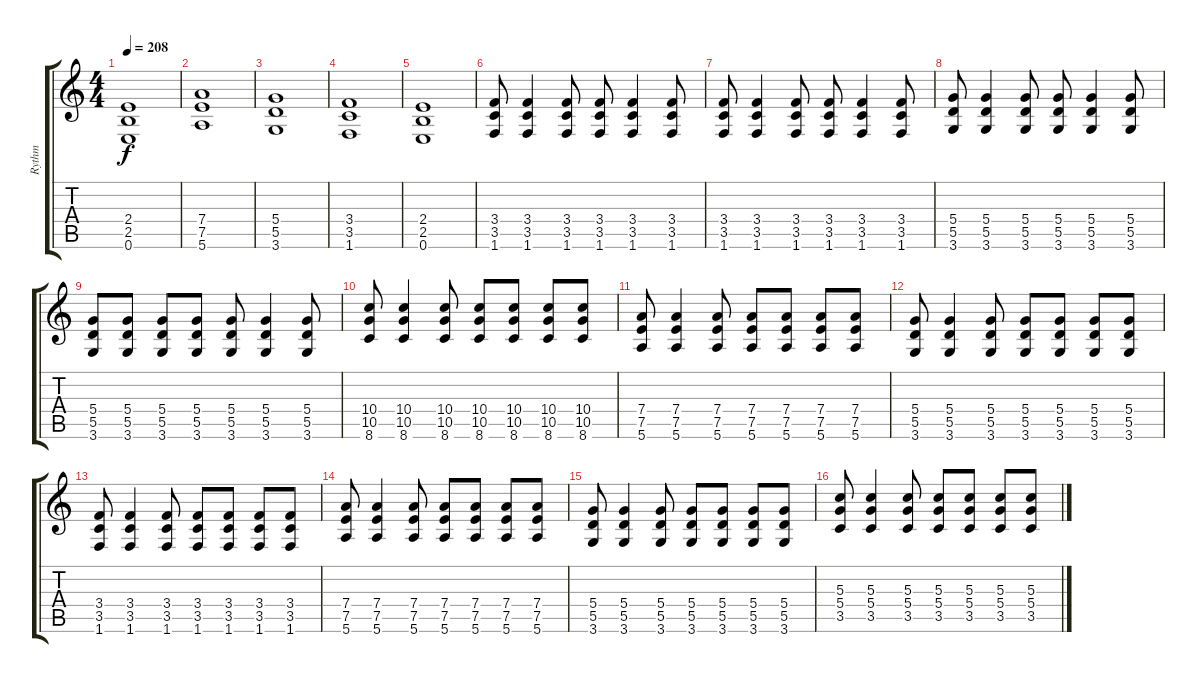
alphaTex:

\track ("Rythm" "Rythm") {instrument distortionguitar}
\staff {score tabs}
\tuning (E4 B3 G3 D3 A2 E2) {hide}
\ts (4 4)
\tempo 208
\clef g2
\ks c
(2.4 2.5 0.6).1{dy f} |
(7.4 7.5 5.6).1 |
(5.4 5.5 3.6).1 |
(3.4 3.5 1.6).1 |
(2.4 2.5 0.6).1 |
(3.4 3.5 1.6).8 (3.4 3.5 1.6).4 (3.4 3.5 1.6).8 (3.4 3.5 1.6).8 (3.4 3.5 1.6).4 (3.4 3.5 1.6).8 |
(3.4 3.5 1.6).8 (3.4 3.5 1.6).4 (3.4 3.5 1.6).8 (3.4 3.5 1.6).8 (3.4 3.5 1.6).4 (3.4 3.5 1.6).8 |
(5.4 5.5 3.6).8 (5.4 5.5 3.6).4 (5.4 5.5 3.6).8 (5.4 5.5 3.6).8 (5.4 5.5 3.6).4 (5.4 5.5 3.6).8 |
(5.4 5.5 3.6).8 (5.4 5.5 3.6).8 (5.4 5.5 3.6).8 (5.4 5.5 3.6).8 (5.4 5.5 3.6).8 (5.4 5.5 3.6).4 (5.4 5.5 3.6).8 |
(10.4 10.5 8.6).8 (10.4 10.5 8.6).4 (10.4 10.5 8.6).8 (10.4 10.5 8.6).8 (10.4 10.5 8.6).8 (10.4 10.5 8.6).8 (10.4 10.5 8.6).8 |
(7.4 7.5 5.6).8 (7.4 7.5 5.6).4 (7.4 7.5 5.6).8 (7.4 7.5 5.6).8 (7.4 7.5 5.6).8 (7.4 7.5 5.6).8 (7.4 7.5 5.6).8 |
(5.4 5.5 3.6).8 (5.4 5.5 3.6).4 (5.4 5.5 3.6).8 (5.4 5.5 3.6).8 (5.4 5.5 3.6).8 (5.4 5.5 3.6).8 (5.4 5.5 3.6).8 |
(3.4 3.5 1.6).8 (3.4 3.5 1.6).4 (3.4 3.5 1.6).8 (3.4 3.5 1.6).8 (3.4 3.5 1.6).8 (3.4 3.5 1.6).8 (3.4 3.5 1.6).8 |
(7.4 7.5 5.6).8 (7.4 7.5 5.6).4 (7.4 7.5 5.6).8 (7.4 7.5 5.6).8 (7.4 7.5 5.6).8 (7.4 7.5 5.6).8 (7.4 7.5 5.6).8 |
(5.4 5.5 3.6).8 (5.4 5.5 3.6).4 (5.4 5.5 3.6).8 (5.4 5.5 3.6).8 (5.4 5.5 3.6).8 (5.4 5.5 3.6).8 (5.4 5.5 3.6).8 |
(5.3 5.4 3.5).8 (5.3 5.4 3.5).4 (5.3 5.4 3.5).8 (5.3 5.4 3.5).8 (5.3 5.4 3.5).8 (5.3 5.4 3.5).8 (5.3 5.4 3.5).8
